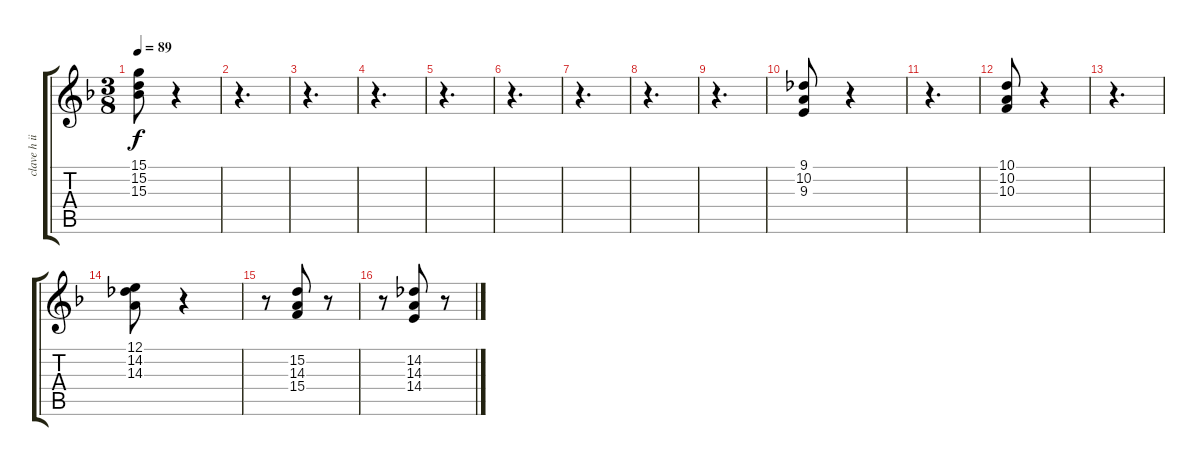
\track ("clave h ii" "clave h ii") {instrument harpsichord}
\staff {score tabs}
\tuning (E4 B3 G3 D3 A2 E2) {hide}
\ts (3 8)
\tempo 89
\clef g2
\ks dminor
(15.1 15.2 15.3).8{dy f} r.4 |
r.4{d} |
r.4{d} |
r.4{d} |
r.4{d} |
r.4{d} |
r.4{d} |
r.4{d} |
r.4{d} |
(9.1 10.2 9.3).8 r.4 |
r.4{d} |
(10.1 10.2 10.3).8 r.4 |
r.4{d} |
(12.1 14.2 14.3).8 r.4 |
r.8 (15.2 14.3 15.4).8 r.8 |
r.8 (14.2 14.3 14.4).8 r.8
